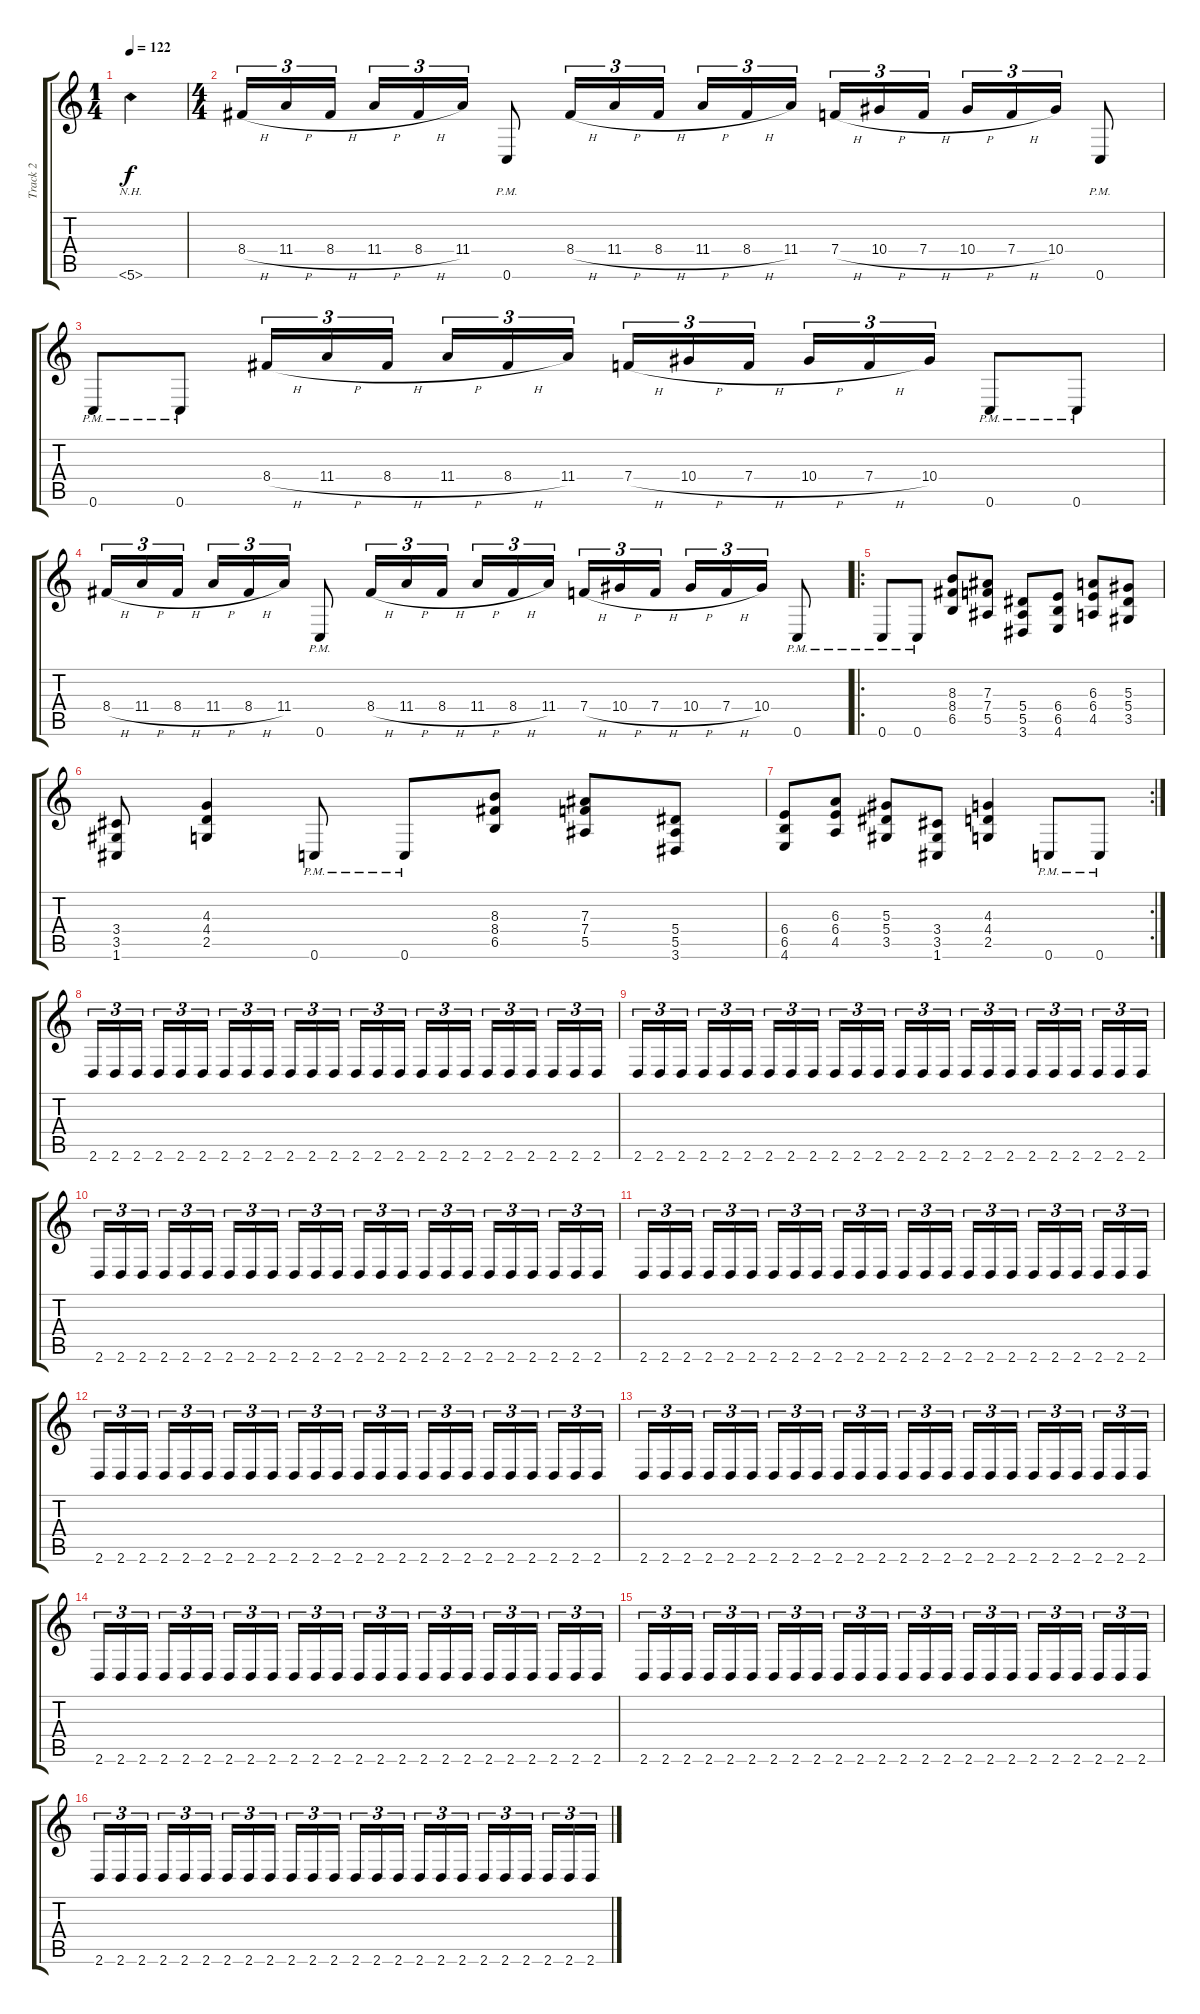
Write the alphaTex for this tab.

\track ("Track 2" "Track 2") {instrument distortionguitar}
\staff {score tabs}
\tuning (C4 G3 Eb3 Bb2 F2 C2) {hide}
\ts (1 4)
\tempo 122
\clef g2
\ks c
5.6{nh}.4{dy f} |
\ts (4 4)
8.4{h}.16{tu (3 2)} 11.4{h}.16{tu (3 2)} 8.4{h}.16{tu (3 2)} 11.4{h}.16{tu (3 2)} 8.4{h}.16{tu (3 2)} 11.4.16{tu (3 2)} 0.6{pm}.8 8.4{h}.16{tu (3 2)} 11.4{h}.16{tu (3 2)} 8.4{h}.16{tu (3 2)} 11.4{h}.16{tu (3 2)} 8.4{h}.16{tu (3 2)} 11.4.16{tu (3 2)} 7.4{h}.16{tu (3 2)} 10.4{h}.16{tu (3 2)} 7.4{h}.16{tu (3 2)} 10.4{h}.16{tu (3 2)} 7.4{h}.16{tu (3 2)} 10.4.16{tu (3 2)} 0.6{pm}.8 |
0.6{pm}.8 0.6{pm}.8 8.4{h}.16{tu (3 2)} 11.4{h}.16{tu (3 2)} 8.4{h}.16{tu (3 2)} 11.4{h}.16{tu (3 2)} 8.4{h}.16{tu (3 2)} 11.4.16{tu (3 2)} 7.4{h}.16{tu (3 2)} 10.4{h}.16{tu (3 2)} 7.4{h}.16{tu (3 2)} 10.4{h}.16{tu (3 2)} 7.4{h}.16{tu (3 2)} 10.4.16{tu (3 2)} 0.6{pm}.8 0.6{pm}.8 |
8.4{h}.16{tu (3 2)} 11.4{h}.16{tu (3 2)} 8.4{h}.16{tu (3 2)} 11.4{h}.16{tu (3 2)} 8.4{h}.16{tu (3 2)} 11.4.16{tu (3 2)} 0.6{pm}.8 8.4{h}.16{tu (3 2)} 11.4{h}.16{tu (3 2)} 8.4{h}.16{tu (3 2)} 11.4{h}.16{tu (3 2)} 8.4{h}.16{tu (3 2)} 11.4.16{tu (3 2)} 7.4{h}.16{tu (3 2)} 10.4{h}.16{tu (3 2)} 7.4{h}.16{tu (3 2)} 10.4{h}.16{tu (3 2)} 7.4{h}.16{tu (3 2)} 10.4.16{tu (3 2)} 0.6{pm}.8 |
\ro
0.6{pm}.8 0.6{pm}.8 (8.3 8.4 6.5).8 (7.3 7.4 5.5).8 (5.4 5.5 3.6).8 (6.4 6.5 4.6).8 (6.3 6.4 4.5).8 (5.3 5.4 3.5).8 |
(3.4 3.5 1.6).8 (4.3 4.4 2.5).4 0.6{pm}.8 0.6{pm}.8 (8.3 8.4 6.5).8 (7.3 7.4 5.5).8 (5.4 5.5 3.6).8 |
\rc 2
(6.4 6.5 4.6).8 (6.3 6.4 4.5).8 (5.3 5.4 3.5).8 (3.4 3.5 1.6).8 (4.3 4.4 2.5).4 0.6{pm}.8 0.6{pm}.8 |
2.6.16{tu (3 2)} 2.6.16{tu (3 2)} 2.6.16{tu (3 2)} 2.6.16{tu (3 2)} 2.6.16{tu (3 2)} 2.6.16{tu (3 2)} 2.6.16{tu (3 2)} 2.6.16{tu (3 2)} 2.6.16{tu (3 2)} 2.6.16{tu (3 2)} 2.6.16{tu (3 2)} 2.6.16{tu (3 2)} 2.6.16{tu (3 2)} 2.6.16{tu (3 2)} 2.6.16{tu (3 2)} 2.6.16{tu (3 2)} 2.6.16{tu (3 2)} 2.6.16{tu (3 2)} 2.6.16{tu (3 2)} 2.6.16{tu (3 2)} 2.6.16{tu (3 2)} 2.6.16{tu (3 2)} 2.6.16{tu (3 2)} 2.6.16{tu (3 2)} |
2.6.16{tu (3 2)} 2.6.16{tu (3 2)} 2.6.16{tu (3 2)} 2.6.16{tu (3 2)} 2.6.16{tu (3 2)} 2.6.16{tu (3 2)} 2.6.16{tu (3 2)} 2.6.16{tu (3 2)} 2.6.16{tu (3 2)} 2.6.16{tu (3 2)} 2.6.16{tu (3 2)} 2.6.16{tu (3 2)} 2.6.16{tu (3 2)} 2.6.16{tu (3 2)} 2.6.16{tu (3 2)} 2.6.16{tu (3 2)} 2.6.16{tu (3 2)} 2.6.16{tu (3 2)} 2.6.16{tu (3 2)} 2.6.16{tu (3 2)} 2.6.16{tu (3 2)} 2.6.16{tu (3 2)} 2.6.16{tu (3 2)} 2.6.16{tu (3 2)} |
2.6.16{tu (3 2)} 2.6.16{tu (3 2)} 2.6.16{tu (3 2)} 2.6.16{tu (3 2)} 2.6.16{tu (3 2)} 2.6.16{tu (3 2)} 2.6.16{tu (3 2)} 2.6.16{tu (3 2)} 2.6.16{tu (3 2)} 2.6.16{tu (3 2)} 2.6.16{tu (3 2)} 2.6.16{tu (3 2)} 2.6.16{tu (3 2)} 2.6.16{tu (3 2)} 2.6.16{tu (3 2)} 2.6.16{tu (3 2)} 2.6.16{tu (3 2)} 2.6.16{tu (3 2)} 2.6.16{tu (3 2)} 2.6.16{tu (3 2)} 2.6.16{tu (3 2)} 2.6.16{tu (3 2)} 2.6.16{tu (3 2)} 2.6.16{tu (3 2)} |
2.6.16{tu (3 2)} 2.6.16{tu (3 2)} 2.6.16{tu (3 2)} 2.6.16{tu (3 2)} 2.6.16{tu (3 2)} 2.6.16{tu (3 2)} 2.6.16{tu (3 2)} 2.6.16{tu (3 2)} 2.6.16{tu (3 2)} 2.6.16{tu (3 2)} 2.6.16{tu (3 2)} 2.6.16{tu (3 2)} 2.6.16{tu (3 2)} 2.6.16{tu (3 2)} 2.6.16{tu (3 2)} 2.6.16{tu (3 2)} 2.6.16{tu (3 2)} 2.6.16{tu (3 2)} 2.6.16{tu (3 2)} 2.6.16{tu (3 2)} 2.6.16{tu (3 2)} 2.6.16{tu (3 2)} 2.6.16{tu (3 2)} 2.6.16{tu (3 2)} |
2.6.16{tu (3 2)} 2.6.16{tu (3 2)} 2.6.16{tu (3 2)} 2.6.16{tu (3 2)} 2.6.16{tu (3 2)} 2.6.16{tu (3 2)} 2.6.16{tu (3 2)} 2.6.16{tu (3 2)} 2.6.16{tu (3 2)} 2.6.16{tu (3 2)} 2.6.16{tu (3 2)} 2.6.16{tu (3 2)} 2.6.16{tu (3 2)} 2.6.16{tu (3 2)} 2.6.16{tu (3 2)} 2.6.16{tu (3 2)} 2.6.16{tu (3 2)} 2.6.16{tu (3 2)} 2.6.16{tu (3 2)} 2.6.16{tu (3 2)} 2.6.16{tu (3 2)} 2.6.16{tu (3 2)} 2.6.16{tu (3 2)} 2.6.16{tu (3 2)} |
2.6.16{tu (3 2)} 2.6.16{tu (3 2)} 2.6.16{tu (3 2)} 2.6.16{tu (3 2)} 2.6.16{tu (3 2)} 2.6.16{tu (3 2)} 2.6.16{tu (3 2)} 2.6.16{tu (3 2)} 2.6.16{tu (3 2)} 2.6.16{tu (3 2)} 2.6.16{tu (3 2)} 2.6.16{tu (3 2)} 2.6.16{tu (3 2)} 2.6.16{tu (3 2)} 2.6.16{tu (3 2)} 2.6.16{tu (3 2)} 2.6.16{tu (3 2)} 2.6.16{tu (3 2)} 2.6.16{tu (3 2)} 2.6.16{tu (3 2)} 2.6.16{tu (3 2)} 2.6.16{tu (3 2)} 2.6.16{tu (3 2)} 2.6.16{tu (3 2)} |
2.6.16{tu (3 2)} 2.6.16{tu (3 2)} 2.6.16{tu (3 2)} 2.6.16{tu (3 2)} 2.6.16{tu (3 2)} 2.6.16{tu (3 2)} 2.6.16{tu (3 2)} 2.6.16{tu (3 2)} 2.6.16{tu (3 2)} 2.6.16{tu (3 2)} 2.6.16{tu (3 2)} 2.6.16{tu (3 2)} 2.6.16{tu (3 2)} 2.6.16{tu (3 2)} 2.6.16{tu (3 2)} 2.6.16{tu (3 2)} 2.6.16{tu (3 2)} 2.6.16{tu (3 2)} 2.6.16{tu (3 2)} 2.6.16{tu (3 2)} 2.6.16{tu (3 2)} 2.6.16{tu (3 2)} 2.6.16{tu (3 2)} 2.6.16{tu (3 2)} |
2.6.16{tu (3 2)} 2.6.16{tu (3 2)} 2.6.16{tu (3 2)} 2.6.16{tu (3 2)} 2.6.16{tu (3 2)} 2.6.16{tu (3 2)} 2.6.16{tu (3 2)} 2.6.16{tu (3 2)} 2.6.16{tu (3 2)} 2.6.16{tu (3 2)} 2.6.16{tu (3 2)} 2.6.16{tu (3 2)} 2.6.16{tu (3 2)} 2.6.16{tu (3 2)} 2.6.16{tu (3 2)} 2.6.16{tu (3 2)} 2.6.16{tu (3 2)} 2.6.16{tu (3 2)} 2.6.16{tu (3 2)} 2.6.16{tu (3 2)} 2.6.16{tu (3 2)} 2.6.16{tu (3 2)} 2.6.16{tu (3 2)} 2.6.16{tu (3 2)} |
2.6.16{tu (3 2)} 2.6.16{tu (3 2)} 2.6.16{tu (3 2)} 2.6.16{tu (3 2)} 2.6.16{tu (3 2)} 2.6.16{tu (3 2)} 2.6.16{tu (3 2)} 2.6.16{tu (3 2)} 2.6.16{tu (3 2)} 2.6.16{tu (3 2)} 2.6.16{tu (3 2)} 2.6.16{tu (3 2)} 2.6.16{tu (3 2)} 2.6.16{tu (3 2)} 2.6.16{tu (3 2)} 2.6.16{tu (3 2)} 2.6.16{tu (3 2)} 2.6.16{tu (3 2)} 2.6.16{tu (3 2)} 2.6.16{tu (3 2)} 2.6.16{tu (3 2)} 2.6.16{tu (3 2)} 2.6.16{tu (3 2)} 2.6.16{tu (3 2)}
